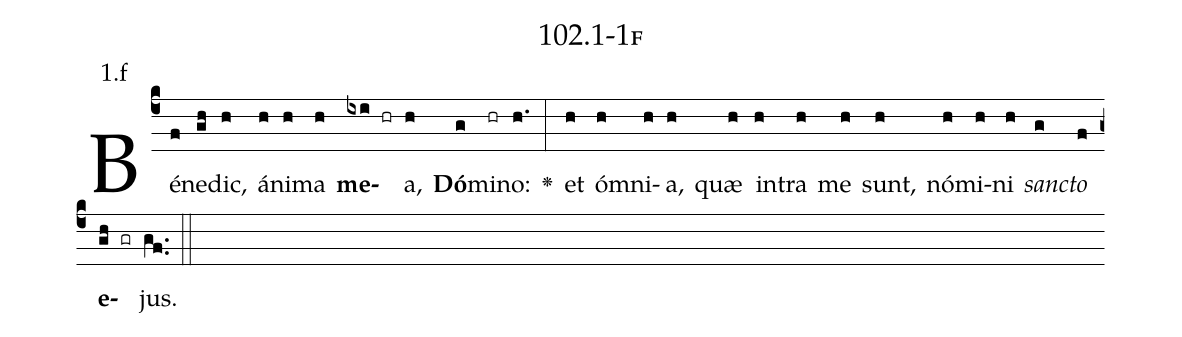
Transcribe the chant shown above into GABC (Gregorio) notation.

name: 102.1-1f;
annotation: 1.f;
%%
(c4)Bé(f)ne(gh)dic,(h) á(h)ni(h)ma(h) <b>me</b>(ixi hr)a,(h) <b>Dó</b>(g)mi(hr)no:(h.) <v>\greheightstar</v>(:) et(h) óm(h)ni(h)a,(h) quæ(h) in(h)tra(h) me(h) sunt,(h) nó(h)mi(h)ni(h) <i>sanc</i>(g)<i>to</i>(f) <b>e</b>(gh gr)jus.(gf..) (::)


%E(h) u(h) o(g) u(f) a(gh) e.(gf..) (::)
